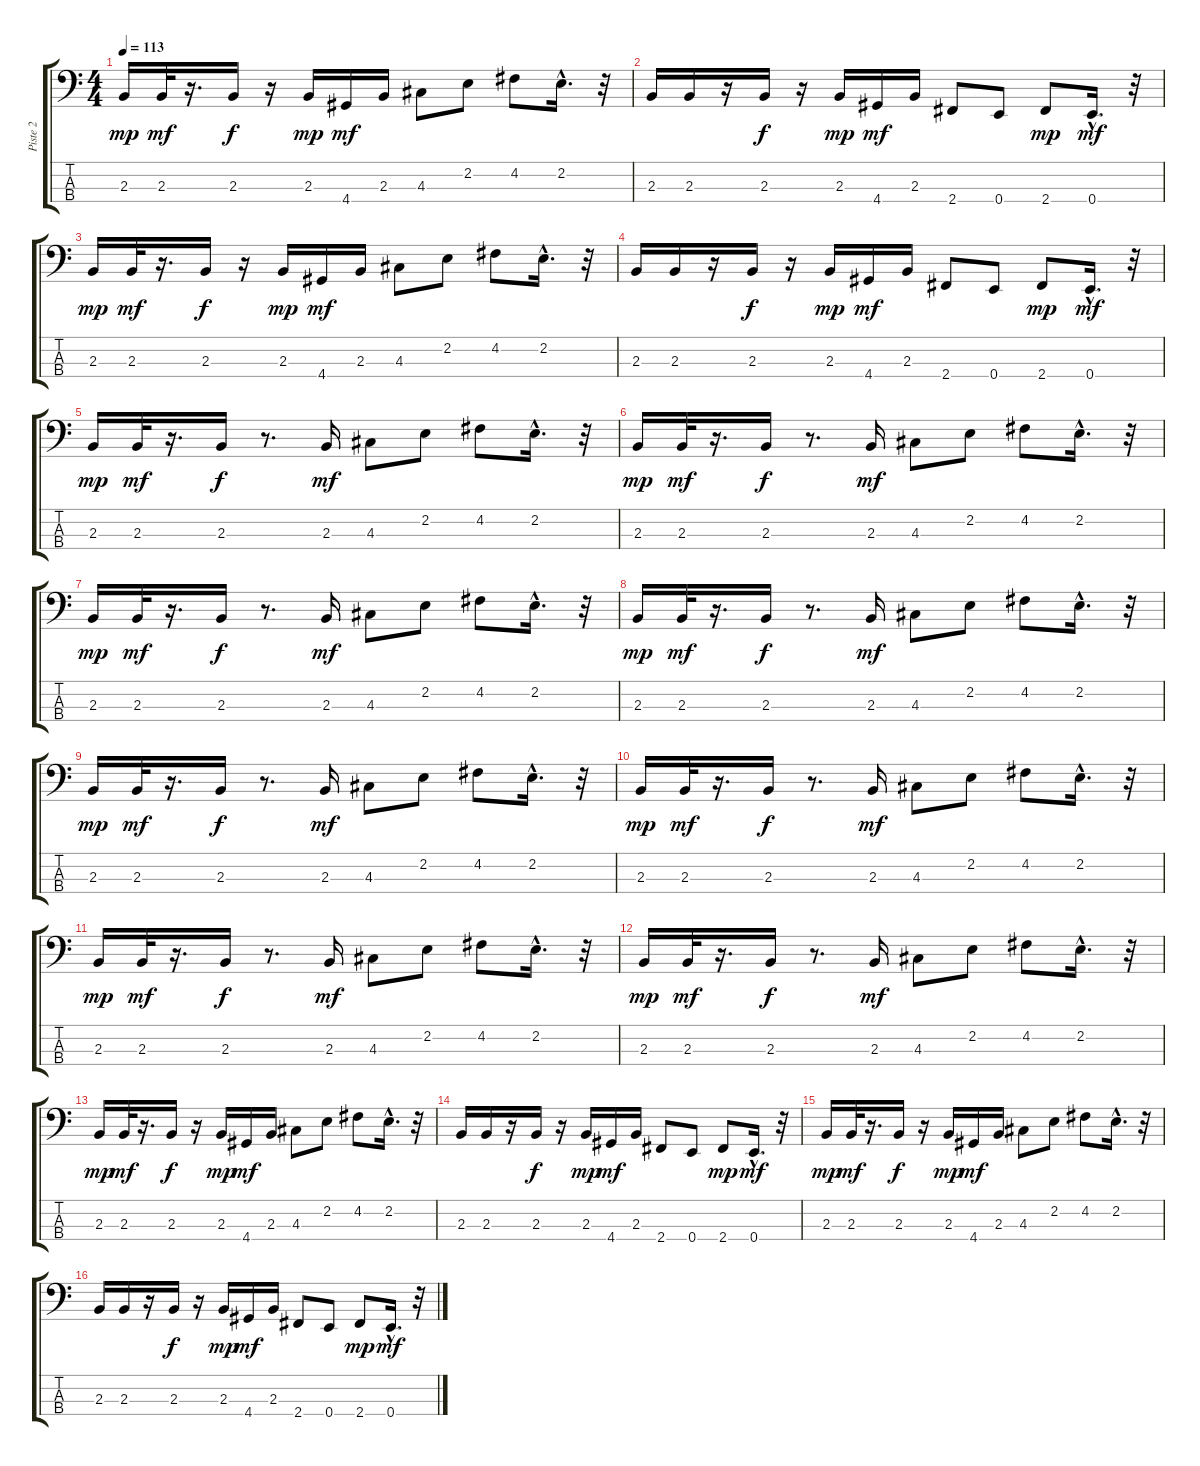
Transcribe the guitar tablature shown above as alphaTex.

\track ("Piste 2" "Piste 2") {instrument electricbassfinger}
\staff {score tabs}
\tuning (G2 D2 A1 E1) {hide}
\ts (4 4)
\tempo 113
\clef f4
\ks c
2.3.16{dy mp} 2.3.32{dy mf} r.16{d} 2.3.16{dy f} r.16 2.3.16{dy mp} 4.4.16{dy mf} 2.3.16 4.3.8 2.2.8 4.2.8 2.2{hac}.16{d} r.32 |
2.3.16 2.3.16 r.16 2.3.16{dy f} r.16 2.3.16{dy mp} 4.4.16{dy mf} 2.3.16 2.4.8 0.4.8 2.4.8{dy mp} 0.4{hac}.16{d dy mf} r.32 |
2.3.16{dy mp} 2.3.32{dy mf} r.16{d} 2.3.16{dy f} r.16 2.3.16{dy mp} 4.4.16{dy mf} 2.3.16 4.3.8 2.2.8 4.2.8 2.2{hac}.16{d} r.32 |
2.3.16 2.3.16 r.16 2.3.16{dy f} r.16 2.3.16{dy mp} 4.4.16{dy mf} 2.3.16 2.4.8 0.4.8 2.4.8{dy mp} 0.4{hac}.16{d dy mf} r.32 |
2.3.16{dy mp} 2.3.32{dy mf} r.16{d} 2.3.16{dy f} r.8{d} 2.3.16{dy mf} 4.3.8 2.2.8 4.2.8 2.2{hac}.16{d} r.32 |
2.3.16{dy mp} 2.3.32{dy mf} r.16{d} 2.3.16{dy f} r.8{d} 2.3.16{dy mf} 4.3.8 2.2.8 4.2.8 2.2{hac}.16{d} r.32 |
2.3.16{dy mp} 2.3.32{dy mf} r.16{d} 2.3.16{dy f} r.8{d} 2.3.16{dy mf} 4.3.8 2.2.8 4.2.8 2.2{hac}.16{d} r.32 |
2.3.16{dy mp} 2.3.32{dy mf} r.16{d} 2.3.16{dy f} r.8{d} 2.3.16{dy mf} 4.3.8 2.2.8 4.2.8 2.2{hac}.16{d} r.32 |
2.3.16{dy mp} 2.3.32{dy mf} r.16{d} 2.3.16{dy f} r.8{d} 2.3.16{dy mf} 4.3.8 2.2.8 4.2.8 2.2{hac}.16{d} r.32 |
2.3.16{dy mp} 2.3.32{dy mf} r.16{d} 2.3.16{dy f} r.8{d} 2.3.16{dy mf} 4.3.8 2.2.8 4.2.8 2.2{hac}.16{d} r.32 |
2.3.16{dy mp} 2.3.32{dy mf} r.16{d} 2.3.16{dy f} r.8{d} 2.3.16{dy mf} 4.3.8 2.2.8 4.2.8 2.2{hac}.16{d} r.32 |
2.3.16{dy mp} 2.3.32{dy mf} r.16{d} 2.3.16{dy f} r.8{d} 2.3.16{dy mf} 4.3.8 2.2.8 4.2.8 2.2{hac}.16{d} r.32 |
2.3.16{dy mp} 2.3.32{dy mf} r.16{d} 2.3.16{dy f} r.16 2.3.16{dy mp} 4.4.16{dy mf} 2.3.16 4.3.8 2.2.8 4.2.8 2.2{hac}.16{d} r.32 |
2.3.16 2.3.16 r.16 2.3.16{dy f} r.16 2.3.16{dy mp} 4.4.16{dy mf} 2.3.16 2.4.8 0.4.8 2.4.8{dy mp} 0.4{hac}.16{d dy mf} r.32 |
2.3.16{dy mp} 2.3.32{dy mf} r.16{d} 2.3.16{dy f} r.16 2.3.16{dy mp} 4.4.16{dy mf} 2.3.16 4.3.8 2.2.8 4.2.8 2.2{hac}.16{d} r.32 |
2.3.16 2.3.16 r.16 2.3.16{dy f} r.16 2.3.16{dy mp} 4.4.16{dy mf} 2.3.16 2.4.8 0.4.8 2.4.8{dy mp} 0.4{hac}.16{d dy mf} r.32
